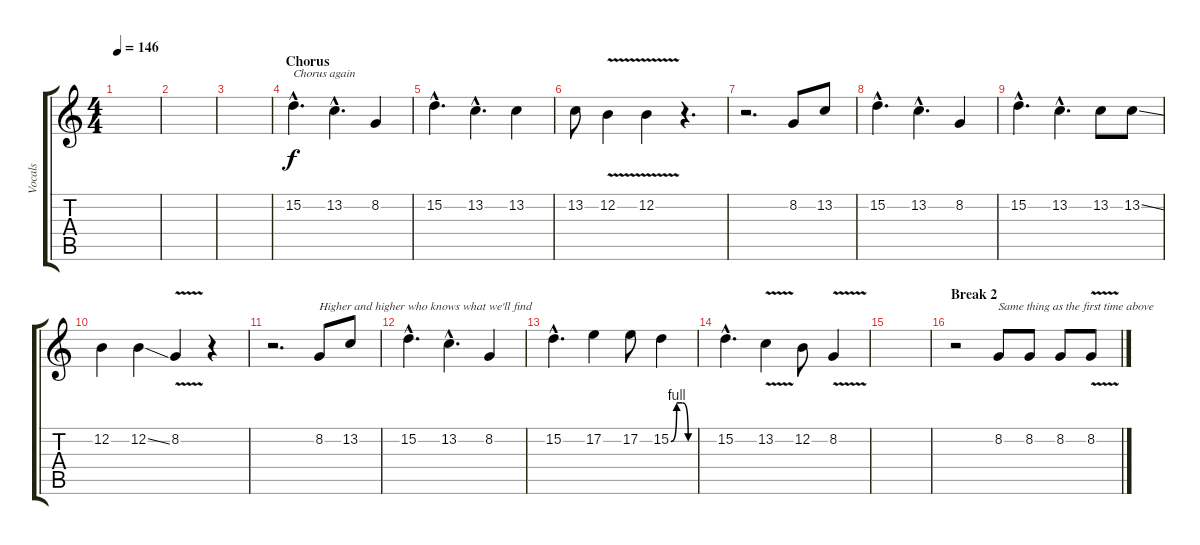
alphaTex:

\track ("Vocals" "Vocals") {instrument lead2sawtooth}
\staff {score tabs}
\tuning (E4 B3 G3 D3 A2 E2) {hide}
\ts (4 4)
\tempo 146
\clef g2
\ks c
|
|
|
\section ("" "Chorus")
15.2{hac}.4{d txt "Chorus again"} 13.2{hac}.4{d} 8.2.4 |
15.2{hac}.4{d} 13.2{hac}.4{d} 13.2.4 |
13.2.8 12.2{v}.4 12.2{v}.4 r.4{d} |
r.2{d} 8.2.8 13.2.8 |
15.2{hac}.4{d} 13.2{hac}.4{d} 8.2.4 |
15.2{hac}.4{d} 13.2{hac}.4{d} 13.2.8 13.2{ss}.8 |
12.2.4 12.2{ss}.4 8.2{v}.4 r.4 |
r.2{d} 8.2.8{txt "Higher and higher who knows what we'll find  "} 13.2.8 |
15.2{hac}.4{d} 13.2{hac}.4{d} 8.2.4 |
15.2{hac}.4{d} 17.2.4 17.2.8 15.2{be (custom 0 0 15 4 30 4 45 0 60 0)}.4 |
15.2{hac}.4{d} 13.2{v}.4 12.2.8 8.2{v}.4 |
|
\section ("" "Break 2")
r.2 8.2.8{txt "Same thing as the first time above"} 8.2.8 8.2.8 8.2{v}.8
